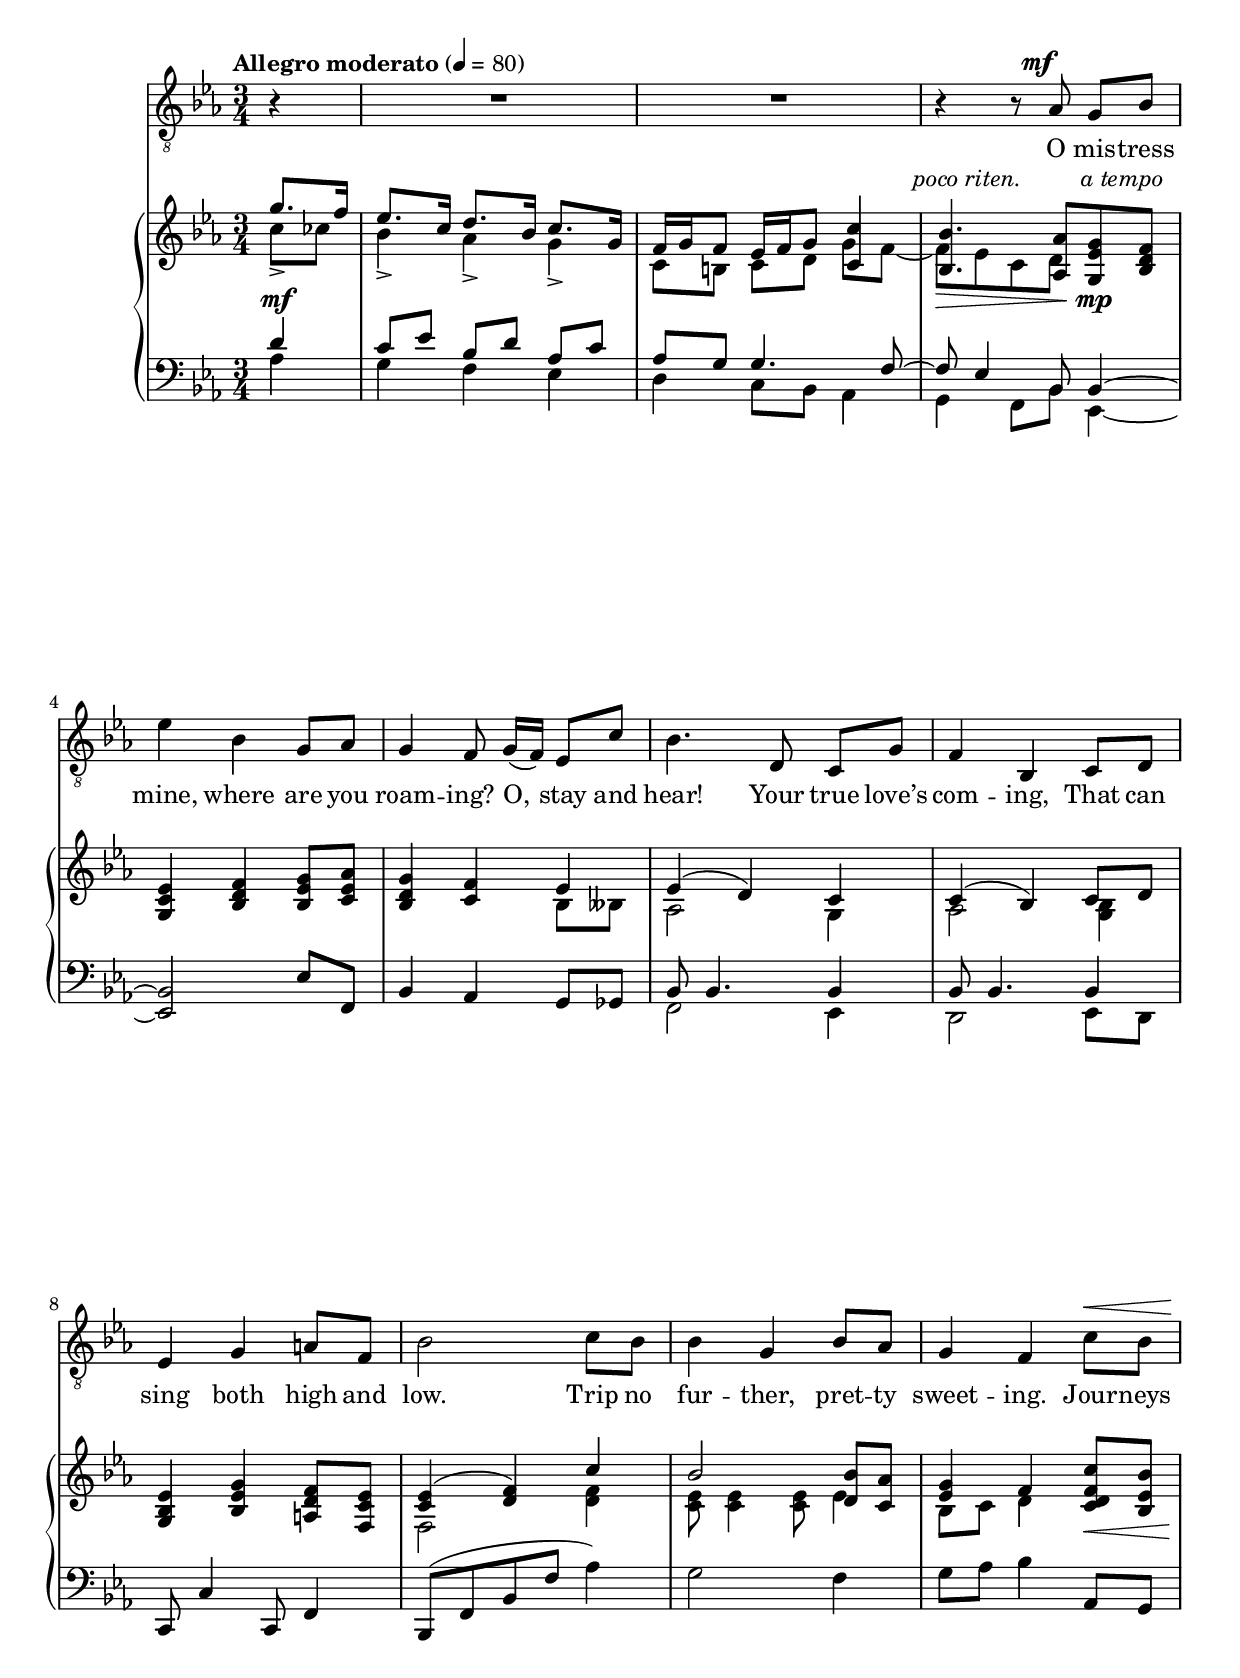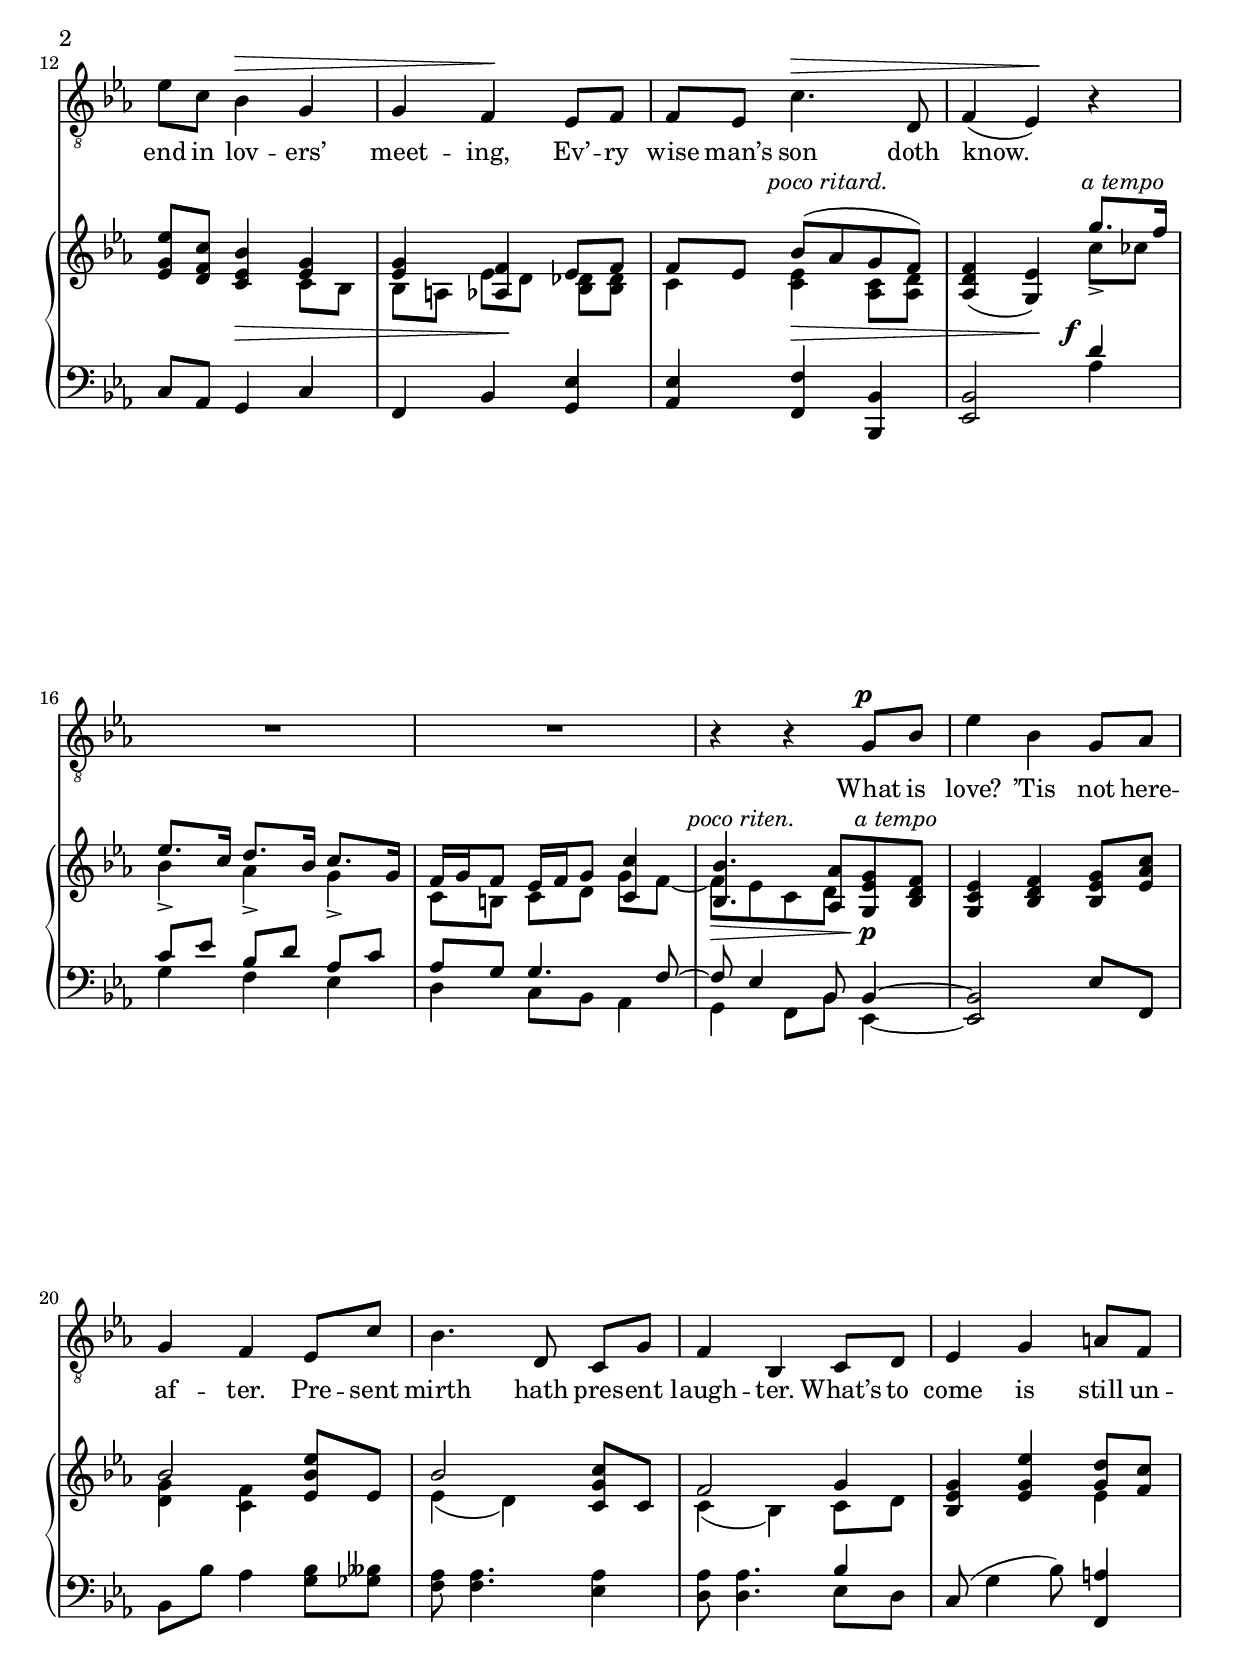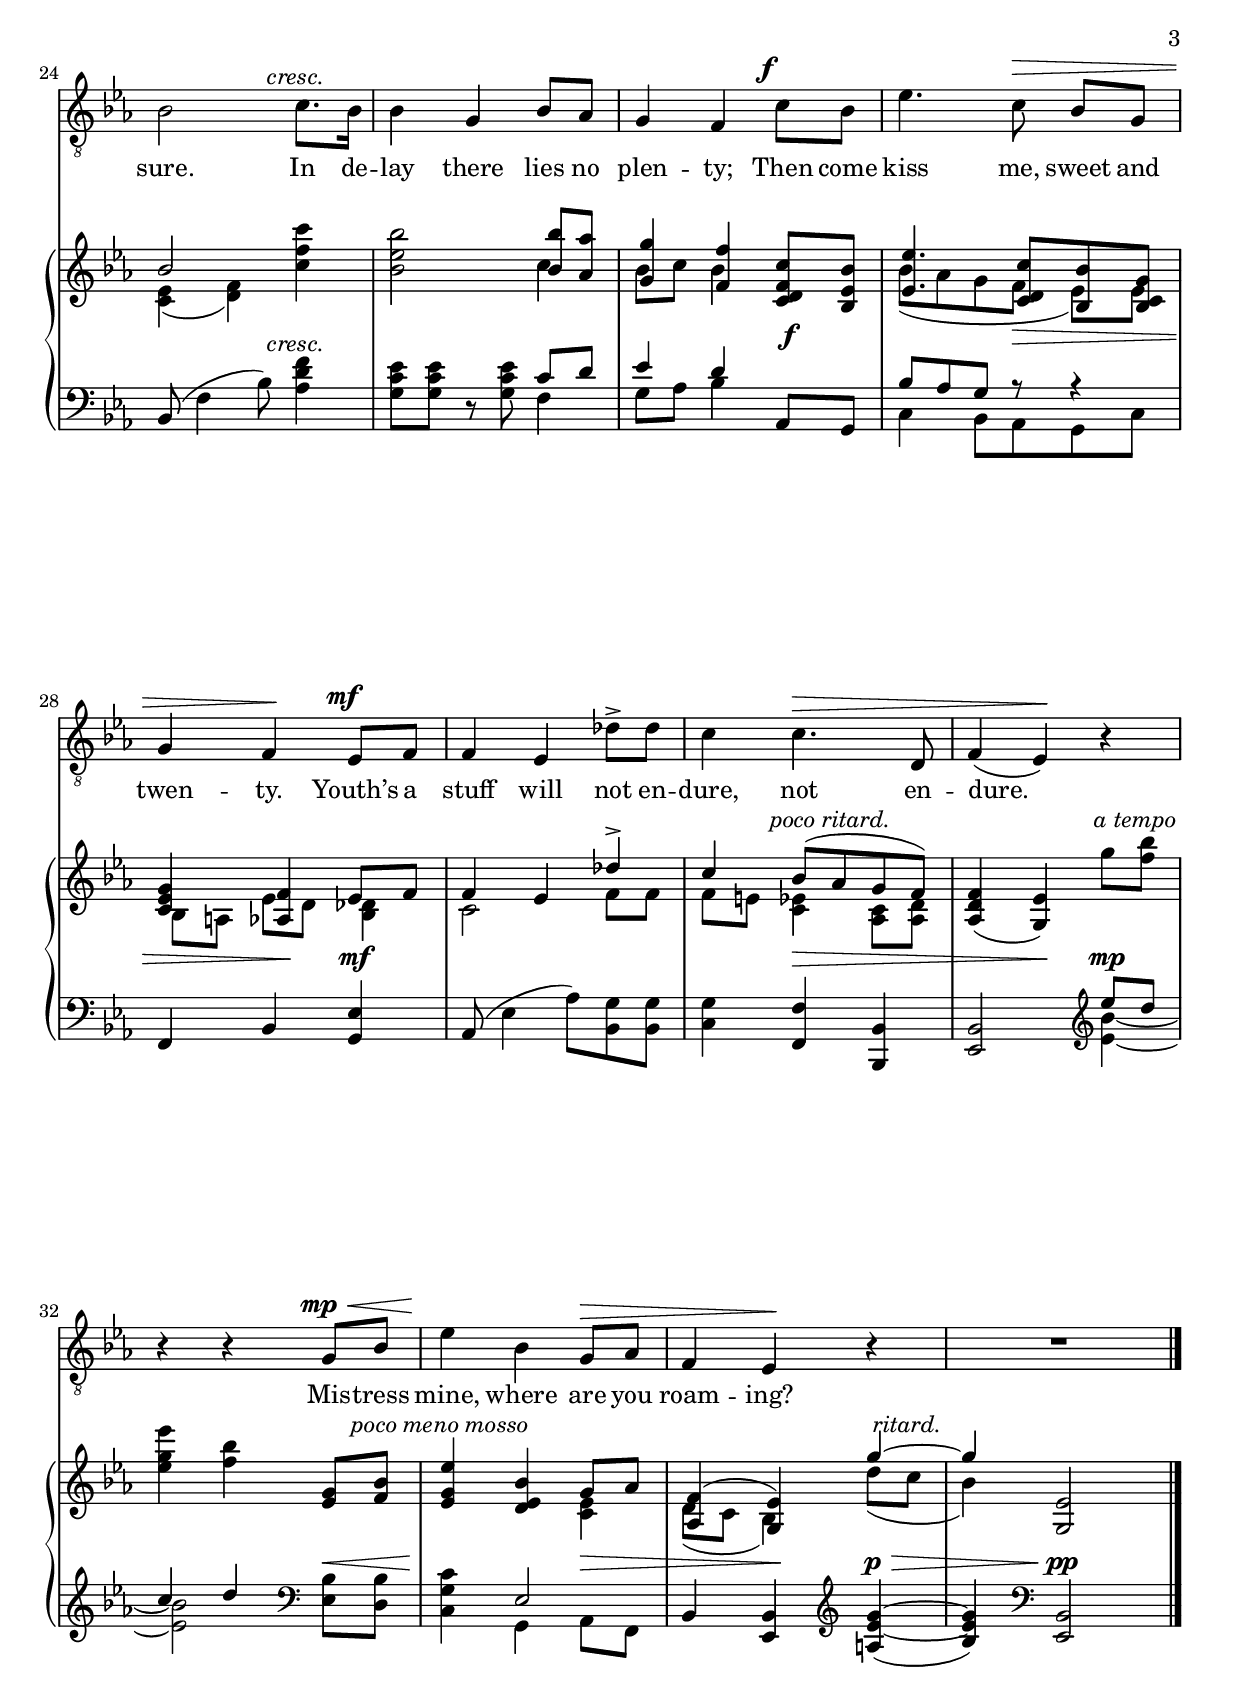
\version "2.18.2"

aTempo = \markup { \center-align { \italic { a tempo } } }
crescendo = \markup { \center-align { \italic { cresc. } } }
pocoMenoMosso = \markup { \center-align { \italic { poco meno mosso } } }
pocoRitardando = \markup { \center-align { \italic { poco ritard. } } }
pocoRitenudo = \markup { \center-align { \italic { poco riten. } } }
ritardando = \markup { \center-align { \italic { ritard. } } }


piano = \new PianoStaff <<
  \new Staff \relative ees'' {
    \clef treble
    \key ees \major
    \partial 4
    \time 3/4

    <<
      { g8. f16 ees8. c16 d8. bes16 c8. g16 f g f8 ees16 f g8 <c c,>4 <bes bes,>4. <aes aes,>8 <g ees g,>8 <f d bes>8 }
      \\
      { c'8-> ces bes4-> aes-> g-> c,8 [ b ] c [ d ] g [ f~ ] f8 ees c d s4 }
    >>
    <ees c g>4 <f d bes> <g ees bes>8 <aes ees c> <g d bes>4 <f c>
    <<
      { ees ees ( d ) c c ( bes ) c8 d }
      \\
      { bes8 beses aes2 g4 aes2 <bes g>4 }
    >>
    <ees bes g> <g ees bes> <f d a>8 <ees c f,>
    <<
      { <ees c>4 ( <f d> ) c' bes2 <bes d,>8 <aes c,> <g ees>4 f }
      \\
      { f,2 <f' d>4 <ees c>8 <ees c>4 <ees c>8 ees4 bes8 c d4 }
    >>
    <c' f, d c>8 <bes ees, bes> <ees g, ees> <c f, d> <bes ees, c>4
    <<
      { <g ees> <g ees> <f aes,> ees8 f f [ ees ] bes' ( aes g f ) }
      \\
      { c bes bes [ a ] ees' [ d ] <des bes> [ <des bes> ] c4 <ees c> <c aes>8 <d aes> }
    >>
    <f d aes>4 ( <ees g,> )
    <<
      { g'8. f16 ees8. c16 d8. bes16 c8. g16 f g f8 ees16 f g8 <c c,>4 <bes bes,>4. <aes aes,>8 <g ees g,>8 <f d bes>8 }
      \\
      { c'8-> ces bes4-> aes-> g-> c,8 [ b ] c [ d ] g [ f~ ] f8 ees c d s4 }
    >>
    <ees c g> <f d bes> <g ees bes>8 <c aes ees>
    <<
      { bes2 <ees bes ees,>8 ees, bes'2 <c g c,>8 c, f2 g4 }
      \\
      { <g d>4 <f c> s4 ees ( d ) s4 c ( bes ) c8 d }
    >>
    <g ees bes>4 <ees' g, ees>
    <<
      { <d g,>8 <c f,> bes2 }
      \\
      { ees,4 <ees c> ( <f d> ) }
    >>
    <c'' f, c> <bes ees, bes>2
    <<
      { <bes bes,>8 <aes aes,> <g g,>4 <f f,> }
      \\
      { c bes8 c bes4 }
    >>
    <c f, d c>8 <bes ees, bes>
    <<
      { <ees ees,>4. <c d, c>8 <bes bes,> <g c, bes> <g ees c>4 <f aes,> }
      \\
      { bes8 ( aes g f ees ) [ ees ] bes [ a ] ees' [ d ] }
    >>
    <<
      { ees f f4 ees des'-> c bes8 ( aes g f ) }
      \\
      { <des bes>4 c2 f8 f f e <ees c>4 <c aes>8 <d aes> }
    >>
    <f d aes>4 ( <ees g,> ) g'8 <bes f> <ees g, ees>4 <bes f> <g, ees>8 <bes f> <ees g, ees>4 <bes ees, d>
    <<
      { g8 aes <f aes,>4 ( <ees g,> ) g'~ g }
      \\
      { <ees, c> d8 ( c bes4 ) d'8 ( c bes4 ) }
    >>
    <ees, g,>2
  
    \bar "|."
  }

  \new Dynamics {
    s4\mf s2.*2 s2\> s4\!\mp s2.*7 s2 s4\< s\! s\> s s s\! s s s2\> s4 s\!
    s4-\tweak X-offset #-2.5 \f s2.*2 s2\> s4\!\p s2.*5 s2 s4-\crescendo s2. s2 s4\f s4. s8\> s4 s s8\! s s4\mf
    s2. s4 s2\> s4 s\! s4\mp s2 s4\< s\! s s\> s s\! s\>\p s s\!\pp
  }

  \new Staff \relative ees {
    \clef bass
    \key ees \major
    \partial 4
    \time 3/4

    <<
      { d'4 c8 [ ees ] bes [ d ] aes [ c ] aes g g4. f8~ f ees4 bes8 bes4~ <bes ees,>2 ees8 f, }
      \\
      { aes'4 g f ees d c8 bes aes4 g f8 bes ees,4~ \tweak Stem.transparent ##t ees2 s4 }
    >>
    bes'4 aes g8 ges
    <<
      { bes bes4. bes4 bes8 bes4. bes4 }
      \\
      { f2 ees4 d2 ees8 d }
    >>
    c8 c'4 c,8 f4 bes,8 ( f' bes f' aes4 ) g2 f4 g8 aes bes4 aes,8 g c aes g4 c f, bes <ees g,> <ees aes,> <f f,> <bes, bes,> <bes ees,>2
    <<
      { d'4 c8 [ ees ] bes [ d ] aes [ c ] aes g g4. f8~ f ees4 bes8 bes4~ <bes ees,>2 ees8 f, }
      \\
      { aes'4 g f ees d c8 bes aes4 g f8 bes ees,4~ \tweak Stem.transparent ##t ees2 s4 }
    >>
    bes'8 bes' aes4 <bes g>8 <beses ges> <aes f> <aes f>4. <aes ees>4 <aes d,>8 <aes d,>4.
    <<
      { bes4 }
      \\
      { ees,8 d }
    >>
    c ( g'4 bes8 ) <a f,>4 bes,8 ( f'4 bes8 ) <f' d aes>4 <ees c g>8 <ees c g> r <ees c g>
    <<
      { c8 d ees4 d }
      \\
      { f,4 g8 aes bes4 }
    >>
    aes,8 g
    <<
      { bes' aes g r r4 }
      \\
      { c, bes8 aes g c }
    >>
    f,4 bes <ees g,> aes,8 ( ees'4 aes8 ) <g bes,> <g bes,> <g c,>4 <f f,> <bes, bes,> <bes ees,>2
    \clef treble
    <<
      { ees''8 d c4 d }
      \\
      { <bes ees,>4~ <bes ees,>2 }
    >>
    \clef bass
    <bes, ees,>8 <bes d,> <c g c,>4
    <<
      { ees,2 }
      \\
      { g,4 aes8 f }
    >>
    bes4 <bes ees,>
    \clef treble
    <g'' ees a,>4~ ( <g ees bes> )
    \clef bass
    <bes,, ees,>2
  }
>>

melody = \relative ees {
  \clef "treble_8"
  \key ees \major
  \partial 4
  \tempo "Allegro moderato" 4 = 80
  \time 3/4

  \set Voice.beamExceptions = #'()
  \set Voice.beatStructure = #'(1 1 1)

  r4 R2. R2. r4 r8

  aes^\tweak X-offset #-2.5 \mf g bes ees4 bes g8 aes g4 f8
  g16 [( f )] ees8 c' bes4. d,8 c g' f4 bes,
  c8 d ees4 g a8 f bes2
  c8 bes bes4 g bes8 aes g4 f
  c'8^\< bes ees\! c bes4^\> g g f\!
  ees8 f f ees c'4.^\> d,8 f4 ( ees\! )

  r4 R2. R2. r4 r4

  g8^\tweak X-offset #-0.5 \p bes ees4 bes g8 aes g4 f
  ees8 c' bes4. d,8 c g' f4 bes,
  c8 d ees4 g a8 f bes2
  c8.^\crescendo bes16 bes4 g bes8 aes g4 f
  c'8^\tweak X-offset #-1.5 \f bes ees4. c8^\> bes g g4 f\!
  ees8^\tweak X-offset #-2 \mf f f4 ees des'8-> des c4 c4.^\> d,8 f4 ( ees\! )

  r4 r4 r4

  g8^\<^\tweak X-offset #-2 \mp bes ees4\! bes g8^\> aes f4 ees4\!
  
  r4 R2.
  
  \bar "|."
}

text = \lyricmode {
  O mis -- tress mine, where are you roam -- ing?
  O, stay and hear! Your true love’s com -- ing,
    That can sing both high and low.
  Trip no fur -- ther, pret -- ty sweet -- ing.
  Jour -- neys end in lov -- ers’ meet -- ing,
    Ev’ -- ry wise man’s son doth know.

  What is love? ’Tis not here -- af -- ter.
  Pre -- sent mirth hath pres -- ent laugh -- ter.
    What’s to come is still un -- sure.
  In de -- lay there lies no plen -- ty;
  Then come kiss me, sweet and twen -- ty.
    Youth’s a stuff will not en -- dure, not en -- dure.
  
  Mis -- tress mine, where are you roam -- ing?
}

voice = <<
  \new Voice = "solo" { \melody }
  \new Lyrics \with {
    \override VerticalAxisGroup.nonstaff-relatedstaff-spacing.padding = #0.75
    \override VerticalAxisGroup.nonstaff-unrelatedstaff-spacing.padding = #3
  } \lyricsto "solo" { \text }
>>


\score {
  <<
    \voice

    \new Dynamics \with {
      \override TextScript.Y-offset = #0
    } {
      s4 s2.*2 s4-\pocoRitenudo s s-\aTempo \break
      s2.*9
      s2. s4 s2-\pocoRitardando s2 s4-\aTempo \break
      s2.*2 s4-\pocoRitenudo s s-\aTempo s2. \break
      s2.*10
      s4 s2-\pocoRitardando s2 s4-\aTempo s2 s8 s-\pocoMenoMosso s2. s2 s8 s-\ritardando s2.
    }

    \piano
  >>
}
